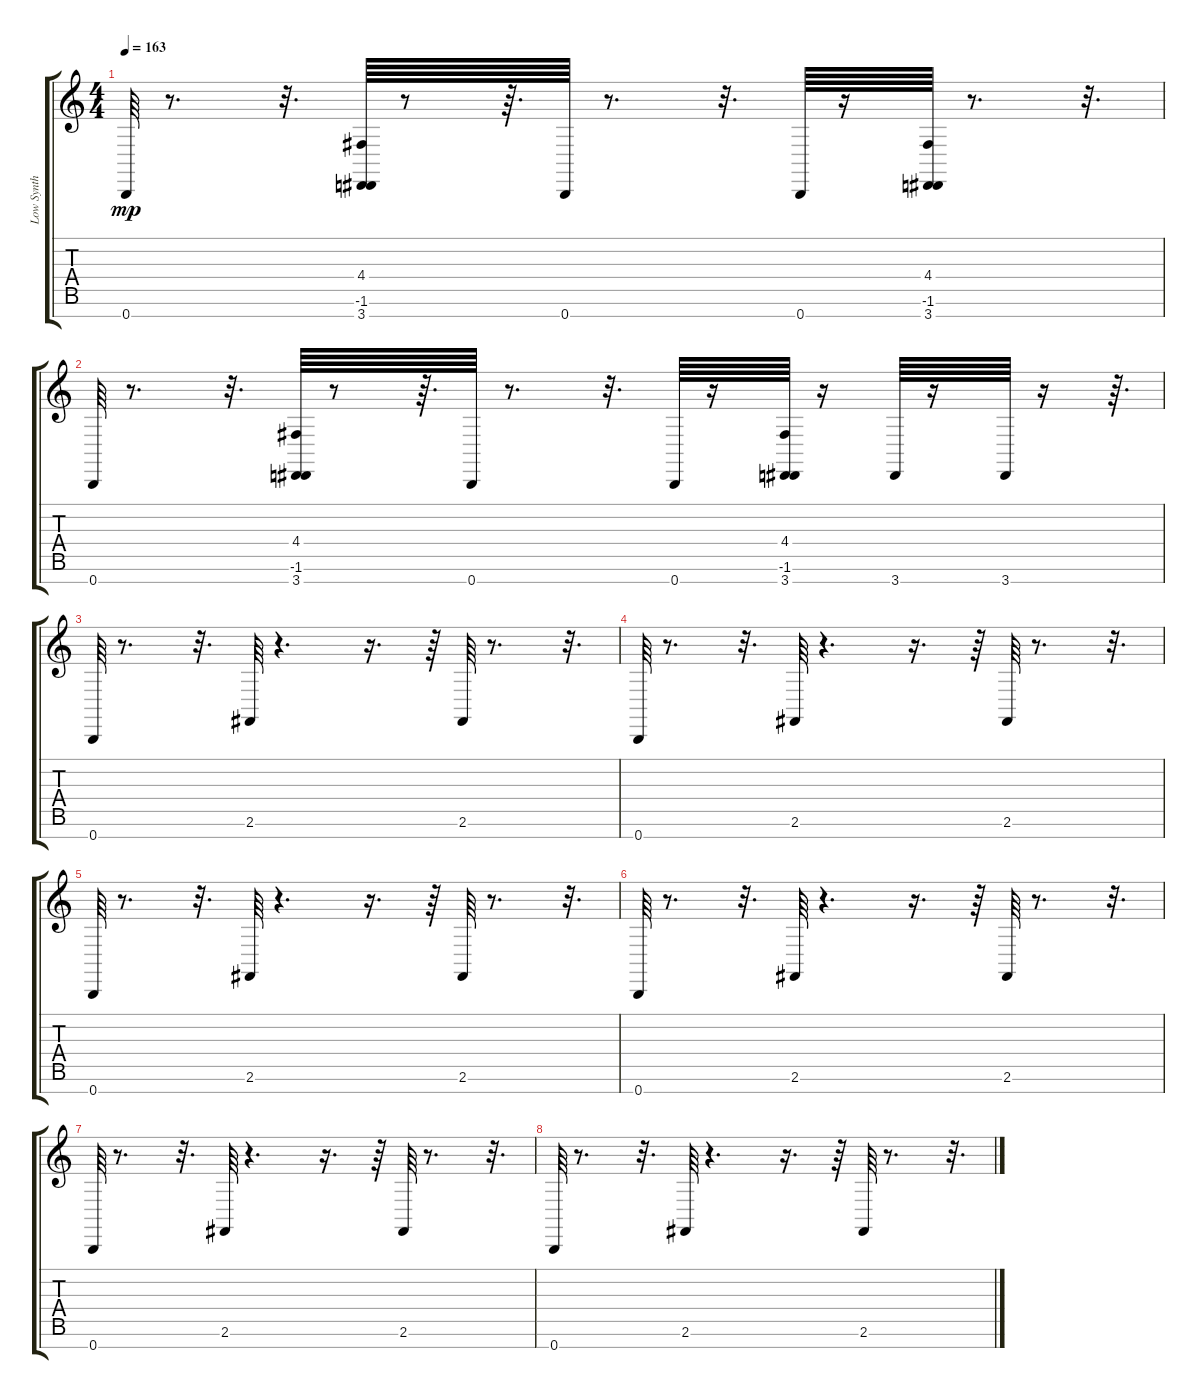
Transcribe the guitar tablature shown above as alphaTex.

\track ("Low Synth" "Low Synth") {instrument acousticgrandpiano}
\staff {score tabs}
\tuning (E4 B3 G3 D3 A2 E2 B1) {hide}
\ts (4 4)
\tempo 163
\clef g2
\ks c
0.7.64{dy mp} r.8{d} r.32{d} (4.4 -1.6 3.7).64 r.8 r.64{d} 0.7.64 r.8{d} r.32{d} 0.7.64 r.16 (4.4 -1.6 3.7).64 r.8{d} r.32{d} |
0.7.64 r.8{d} r.32{d} (4.4 -1.6 3.7).64 r.8 r.64{d} 0.7.64 r.8{d} r.32{d} 0.7.64 r.16 (4.4 -1.6 3.7).64 r.16 3.7.64 r.16 3.7.64 r.16 r.64{d} |
0.7.64 r.8{d} r.32{d} 2.6.64 r.4{d} r.16{d} r.64 2.6.64 r.8{d} r.32{d} |
0.7.64 r.8{d} r.32{d} 2.6.64 r.4{d} r.16{d} r.64 2.6.64 r.8{d} r.32{d} |
0.7.64 r.8{d} r.32{d} 2.6.64 r.4{d} r.16{d} r.64 2.6.64 r.8{d} r.32{d} |
0.7.64 r.8{d} r.32{d} 2.6.64 r.4{d} r.16{d} r.64 2.6.64 r.8{d} r.32{d} |
0.7.64 r.8{d} r.32{d} 2.6.64 r.4{d} r.16{d} r.64 2.6.64 r.8{d} r.32{d} |
0.7.64 r.8{d} r.32{d} 2.6.64 r.4{d} r.16{d} r.64 2.6.64 r.8{d} r.32{d}
